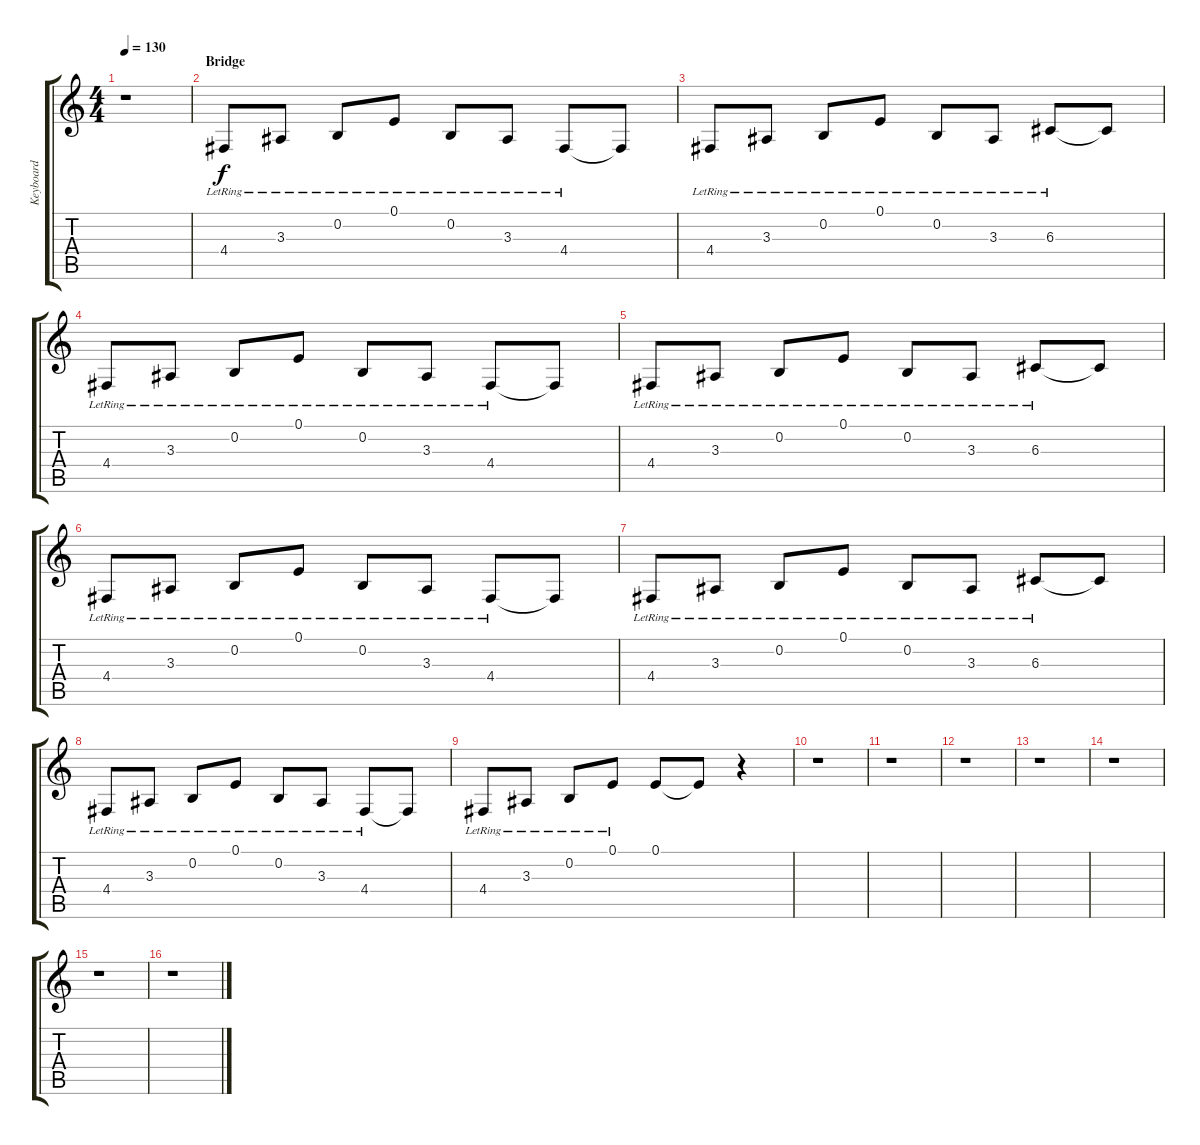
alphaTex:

\track ("Keyboard" "Keyboard") {instrument acousticgrandpiano}
\staff {score tabs}
\tuning (E4 B3 G3 D3 A2 E2) {hide}
\ts (4 4)
\tempo 130
\clef g2
\ks c
r.1{dy f} |
\section ("" "Bridge")
4.4{lr}.8 3.3{lr}.8 0.2{lr}.8 0.1{lr}.8 0.2{lr}.8 3.3{lr}.8 4.4{lr}.8 4.4{t}.8 |
4.4{lr}.8 3.3{lr}.8 0.2{lr}.8 0.1{lr}.8 0.2{lr}.8 3.3{lr}.8 6.3{lr}.8 6.3{t}.8 |
4.4{lr}.8 3.3{lr}.8 0.2{lr}.8 0.1{lr}.8 0.2{lr}.8 3.3{lr}.8 4.4{lr}.8 4.4{t}.8 |
4.4{lr}.8 3.3{lr}.8 0.2{lr}.8 0.1{lr}.8 0.2{lr}.8 3.3{lr}.8 6.3{lr}.8 6.3{t}.8 |
4.4{lr}.8 3.3{lr}.8 0.2{lr}.8 0.1{lr}.8 0.2{lr}.8 3.3{lr}.8 4.4{lr}.8 4.4{t}.8 |
4.4{lr}.8 3.3{lr}.8 0.2{lr}.8 0.1{lr}.8 0.2{lr}.8 3.3{lr}.8 6.3{lr}.8 6.3{t}.8 |
4.4{lr}.8 3.3{lr}.8 0.2{lr}.8 0.1{lr}.8 0.2{lr}.8 3.3{lr}.8 4.4{lr}.8 4.4{t}.8 |
4.4{lr}.8 3.3{lr}.8 0.2{lr}.8 0.1{lr}.8 0.1.8 0.1{t}.8 r.4 |
r.1 |
r.1 |
r.1 |
r.1 |
r.1 |
r.1 |
r.1
